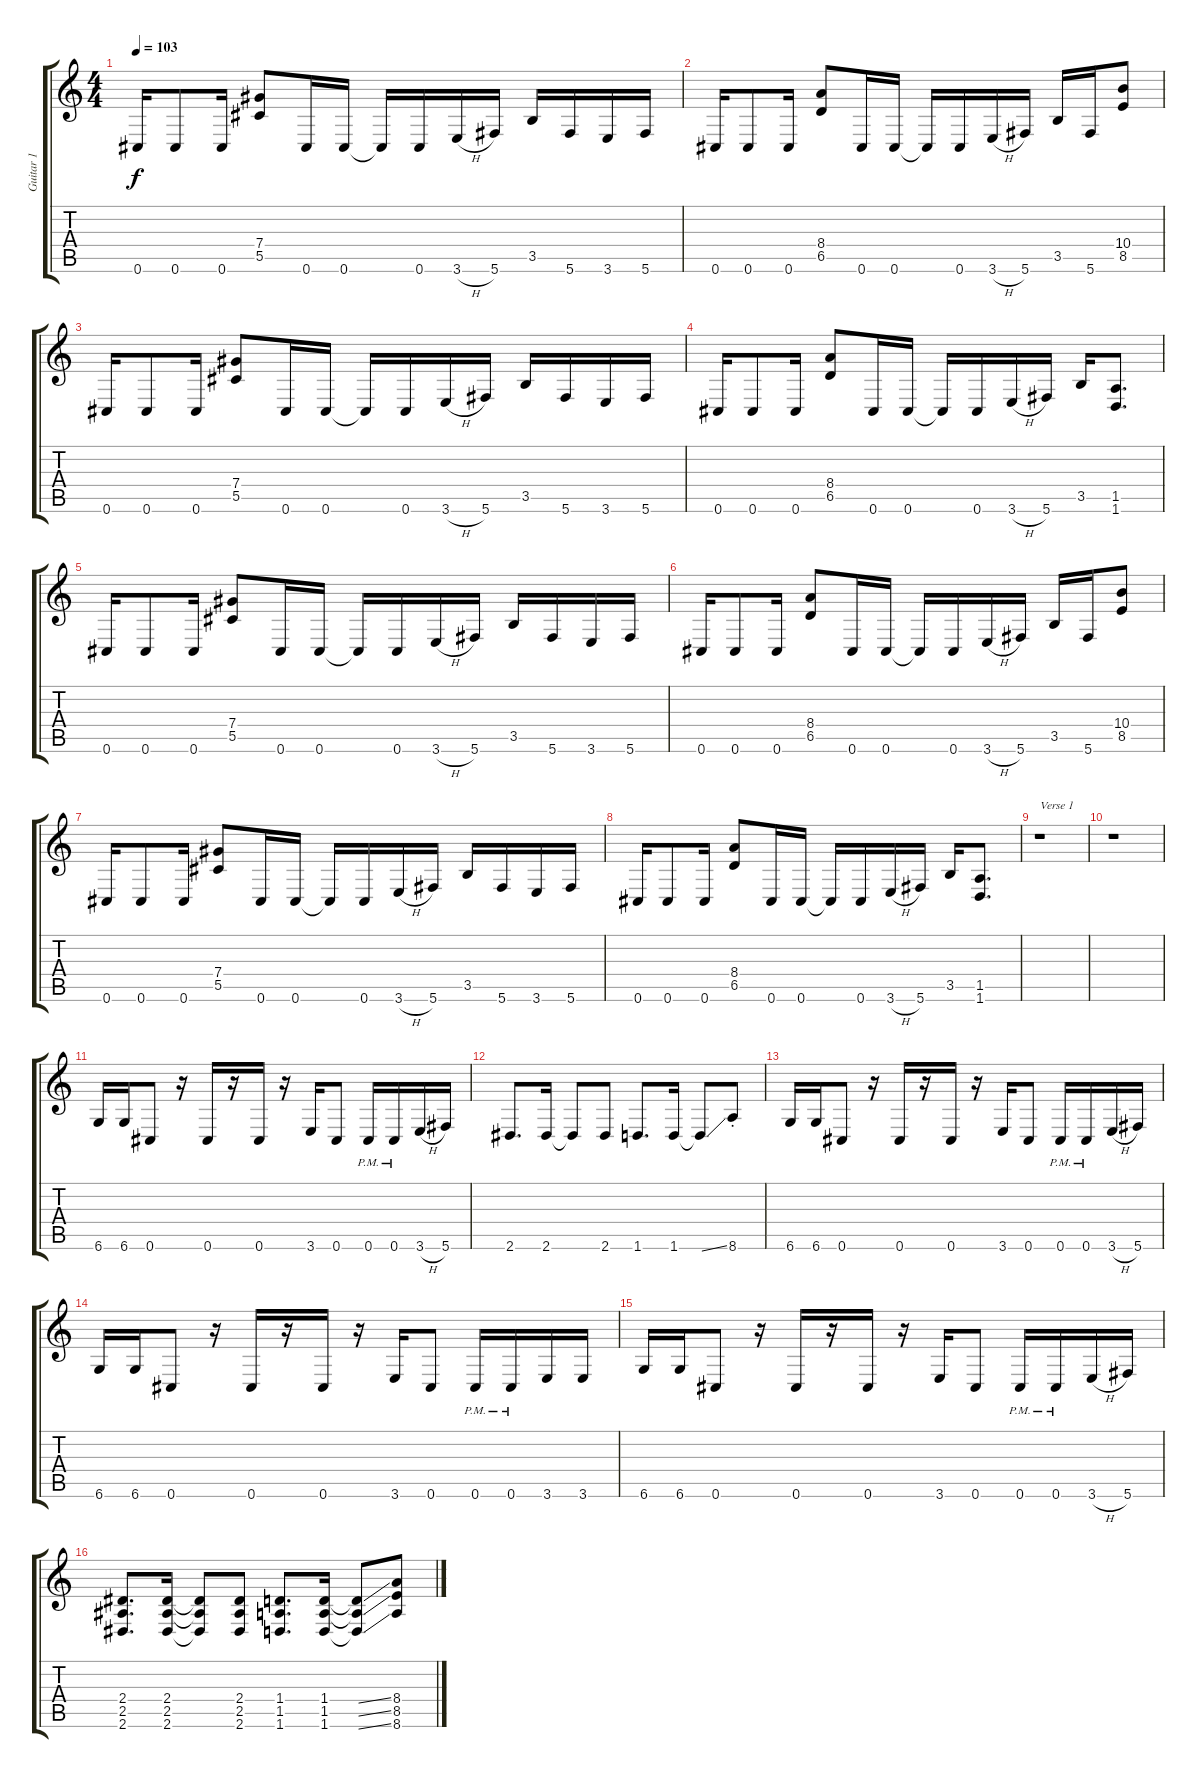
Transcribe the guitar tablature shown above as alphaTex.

\track ("Guitar 1" "Guitar 1") {instrument distortionguitar}
\staff {score tabs}
\tuning (Eb4 Bb3 Gb3 Db3 Ab2 Db2) {hide}
\ts (4 4)
\tempo 103
\clef g2
\ks c
0.6.16{dy f} 0.6.8 0.6.16 (7.4 5.5).8 0.6.16 0.6.16 0.6{t}.16 0.6.16 3.6{h}.16 5.6.16 3.5.16 5.6.16 3.6.16 5.6.16 |
0.6.16 0.6.8 0.6.16 (8.4 6.5).8 0.6.16 0.6.16 0.6{t}.16 0.6.16 3.6{h}.16 5.6.16 3.5.16 5.6.16 (10.4 8.5).8 |
0.6.16 0.6.8 0.6.16 (7.4 5.5).8 0.6.16 0.6.16 0.6{t}.16 0.6.16 3.6{h}.16 5.6.16 3.5.16 5.6.16 3.6.16 5.6.16 |
0.6.16 0.6.8 0.6.16 (8.4 6.5).8 0.6.16 0.6.16 0.6{t}.16 0.6.16 3.6{h}.16 5.6.16 3.5.16 (1.5 1.6).8{d} |
0.6.16 0.6.8 0.6.16 (7.4 5.5).8 0.6.16 0.6.16 0.6{t}.16 0.6.16 3.6{h}.16 5.6.16 3.5.16 5.6.16 3.6.16 5.6.16 |
0.6.16 0.6.8 0.6.16 (8.4 6.5).8 0.6.16 0.6.16 0.6{t}.16 0.6.16 3.6{h}.16 5.6.16 3.5.16 5.6.16 (10.4 8.5).8 |
0.6.16 0.6.8 0.6.16 (7.4 5.5).8 0.6.16 0.6.16 0.6{t}.16 0.6.16 3.6{h}.16 5.6.16 3.5.16 5.6.16 3.6.16 5.6.16 |
0.6.16 0.6.8 0.6.16 (8.4 6.5).8 0.6.16 0.6.16 0.6{t}.16 0.6.16 3.6{h}.16 5.6.16 3.5.16 (1.5 1.6).8{d} |
r.1{txt "Verse 1"} |
r.1 |
6.6.16 6.6.16 0.6.8 r.16 0.6.16 r.16 0.6.16 r.16 3.6.16 0.6.8 0.6{pm}.16 0.6{pm}.16 3.6{h}.16 5.6.16 |
2.6.8{d} 2.6.16 2.6{t}.8 2.6.8 1.6.8{d} 1.6.16 1.6{ss t}.8 8.6{st}.8 |
6.6.16 6.6.16 0.6.8 r.16 0.6.16 r.16 0.6.16 r.16 3.6.16 0.6.8 0.6{pm}.16 0.6{pm}.16 3.6{h}.16 5.6.16 |
6.6.16 6.6.16 0.6.8 r.16 0.6.16 r.16 0.6.16 r.16 3.6.16 0.6.8 0.6{pm}.16 0.6{pm}.16 3.6.16 3.6.16 |
6.6.16 6.6.16 0.6.8 r.16 0.6.16 r.16 0.6.16 r.16 3.6.16 0.6.8 0.6{pm}.16 0.6{pm}.16 3.6{h}.16 5.6.16 |
(2.4 2.5 2.6).8{d} (2.4 2.5 2.6).16 (2.4{t} 2.5{t} 2.6{t}).8 (2.4 2.5 2.6).8 (1.4 1.5 1.6).8{d} (1.4 1.5 1.6).16 (1.4{ss t} 1.5{ss t} 1.6{ss t}).8 (8.4 8.5 8.6).8
